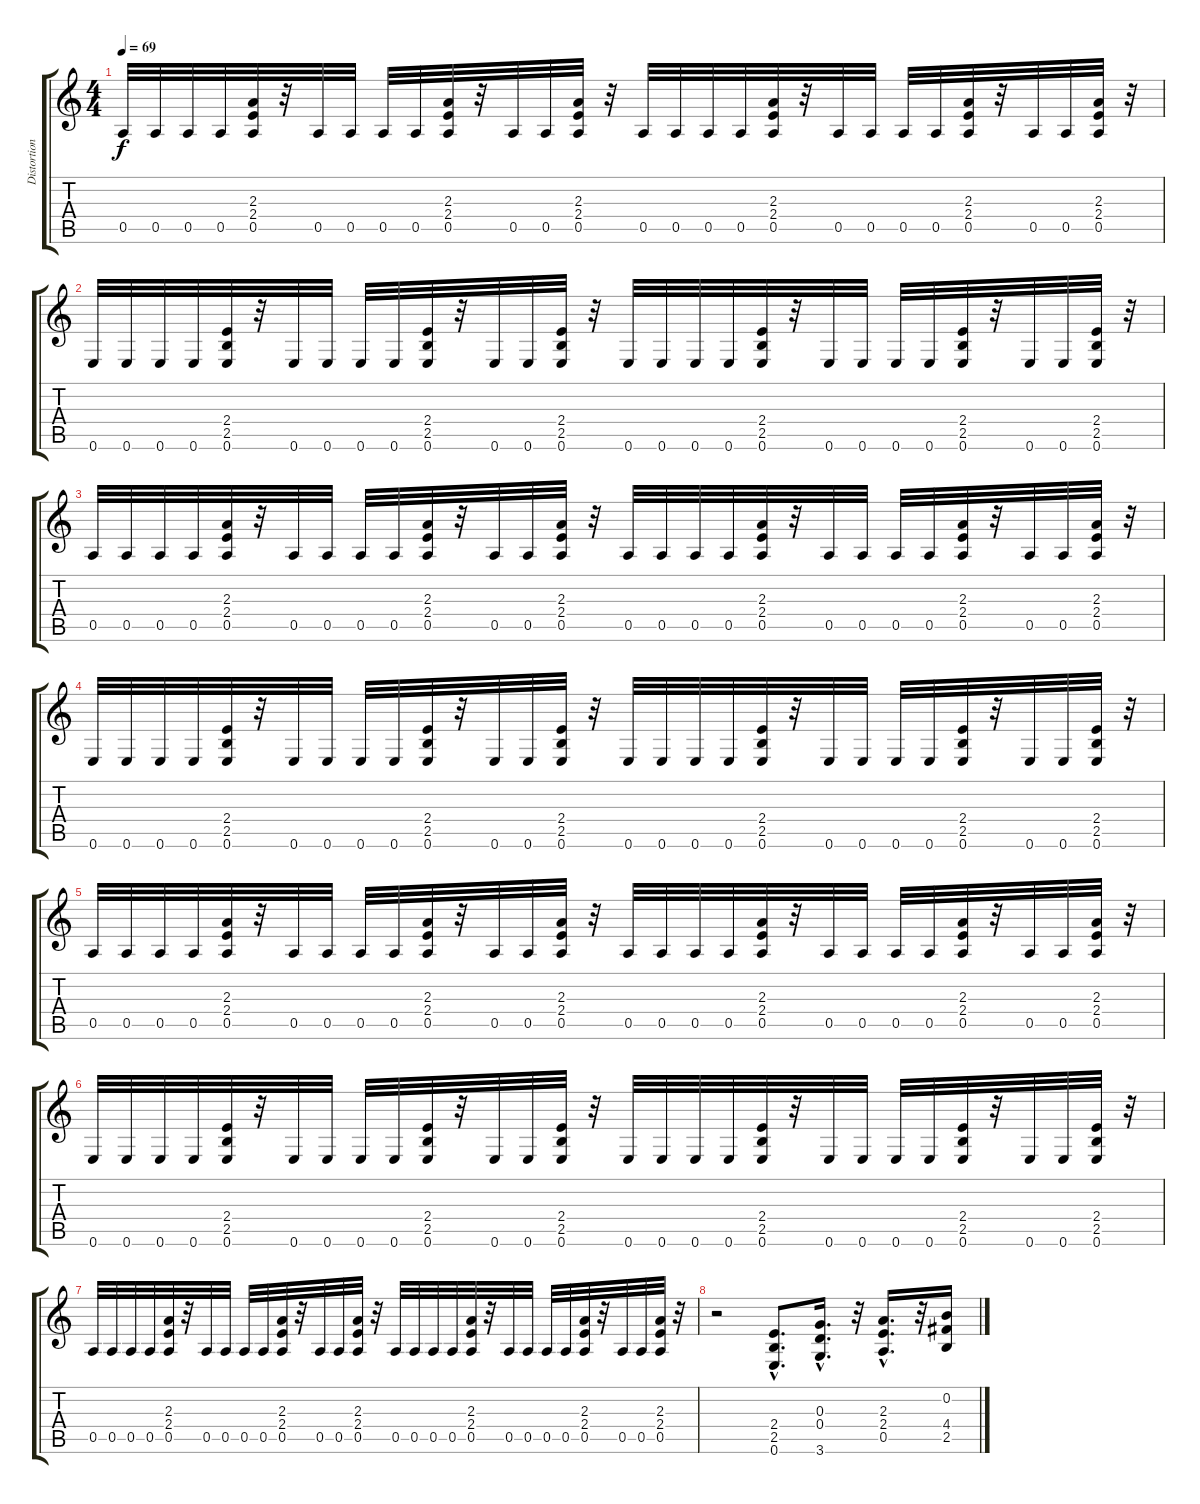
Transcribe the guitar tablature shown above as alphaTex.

\track ("Distortion I" "Distortion") {instrument distortionguitar}
\staff {score tabs}
\tuning (E4 B3 G3 D3 A2 E2) {hide}
\ts (4 4)
\tempo 69
\clef g2
\ks c
0.5.32{dy f} 0.5.32 0.5.32 0.5.32 (2.3 2.4 0.5).32 r.32 0.5.32 0.5.32 0.5.32 0.5.32 (2.3 2.4 0.5).32 r.32 0.5.32 0.5.32 (2.3 2.4 0.5).32 r.32 0.5.32 0.5.32 0.5.32 0.5.32 (2.3 2.4 0.5).32 r.32 0.5.32 0.5.32 0.5.32 0.5.32 (2.3 2.4 0.5).32 r.32 0.5.32 0.5.32 (2.3 2.4 0.5).32 r.32 |
0.6.32 0.6.32 0.6.32 0.6.32 (2.4 2.5 0.6).32 r.32 0.6.32 0.6.32 0.6.32 0.6.32 (2.4 2.5 0.6).32 r.32 0.6.32 0.6.32 (2.4 2.5 0.6).32 r.32 0.6.32 0.6.32 0.6.32 0.6.32 (2.4 2.5 0.6).32 r.32 0.6.32 0.6.32 0.6.32 0.6.32 (2.4 2.5 0.6).32 r.32 0.6.32 0.6.32 (2.4 2.5 0.6).32 r.32 |
0.5.32 0.5.32 0.5.32 0.5.32 (2.3 2.4 0.5).32 r.32 0.5.32 0.5.32 0.5.32 0.5.32 (2.3 2.4 0.5).32 r.32 0.5.32 0.5.32 (2.3 2.4 0.5).32 r.32 0.5.32 0.5.32 0.5.32 0.5.32 (2.3 2.4 0.5).32 r.32 0.5.32 0.5.32 0.5.32 0.5.32 (2.3 2.4 0.5).32 r.32 0.5.32 0.5.32 (2.3 2.4 0.5).32 r.32 |
0.6.32 0.6.32 0.6.32 0.6.32 (2.4 2.5 0.6).32 r.32 0.6.32 0.6.32 0.6.32 0.6.32 (2.4 2.5 0.6).32 r.32 0.6.32 0.6.32 (2.4 2.5 0.6).32 r.32 0.6.32 0.6.32 0.6.32 0.6.32 (2.4 2.5 0.6).32 r.32 0.6.32 0.6.32 0.6.32 0.6.32 (2.4 2.5 0.6).32 r.32 0.6.32 0.6.32 (2.4 2.5 0.6).32 r.32 |
0.5.32 0.5.32 0.5.32 0.5.32 (2.3 2.4 0.5).32 r.32 0.5.32 0.5.32 0.5.32 0.5.32 (2.3 2.4 0.5).32 r.32 0.5.32 0.5.32 (2.3 2.4 0.5).32 r.32 0.5.32 0.5.32 0.5.32 0.5.32 (2.3 2.4 0.5).32 r.32 0.5.32 0.5.32 0.5.32 0.5.32 (2.3 2.4 0.5).32 r.32 0.5.32 0.5.32 (2.3 2.4 0.5).32 r.32 |
0.6.32 0.6.32 0.6.32 0.6.32 (2.4 2.5 0.6).32 r.32 0.6.32 0.6.32 0.6.32 0.6.32 (2.4 2.5 0.6).32 r.32 0.6.32 0.6.32 (2.4 2.5 0.6).32 r.32 0.6.32 0.6.32 0.6.32 0.6.32 (2.4 2.5 0.6).32 r.32 0.6.32 0.6.32 0.6.32 0.6.32 (2.4 2.5 0.6).32 r.32 0.6.32 0.6.32 (2.4 2.5 0.6).32 r.32 |
0.5.32 0.5.32 0.5.32 0.5.32 (2.3 2.4 0.5).32 r.32 0.5.32 0.5.32 0.5.32 0.5.32 (2.3 2.4 0.5).32 r.32 0.5.32 0.5.32 (2.3 2.4 0.5).32 r.32 0.5.32 0.5.32 0.5.32 0.5.32 (2.3 2.4 0.5).32 r.32 0.5.32 0.5.32 0.5.32 0.5.32 (2.3 2.4 0.5).32 r.32 0.5.32 0.5.32 (2.3 2.4 0.5).32 r.32 |
r.2 (2.4{hac} 2.5{hac} 0.6{hac}).8{d} (0.3{hac} 0.4{hac} 3.6{hac}).16{d} r.32 (2.3{hac} 2.4{hac} 0.5{hac}).16{d} r.32 (0.2 4.4 2.5).16
